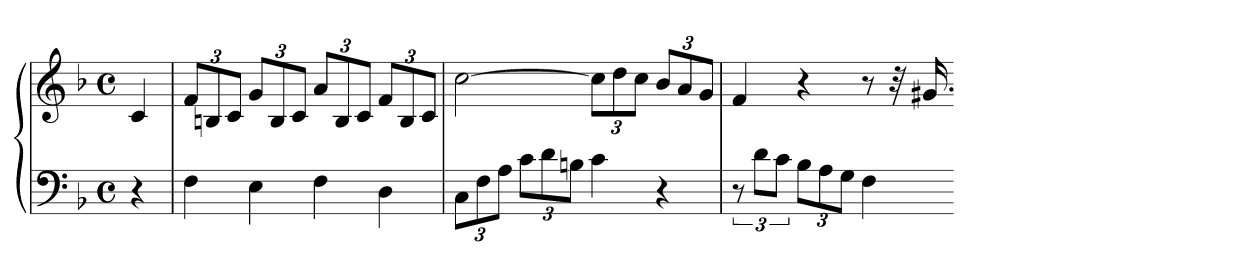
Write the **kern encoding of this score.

**kern	**kern
*part1	*part1
*staff2	*staff1
*clefF4	*clefG2
*k[b-]	*k[b-]
*F:	*F:
*M4/4	*M4/4
*met(c)	*met(c)
=	=
4r	4c
=12	=12
4F	12fL
.	12Bn
.	12cJ
4E	12gL
.	12B
.	12cJ
4F	12aL
.	12B
.	12cJ
4D	12fL
.	12B
.	12cJ
=13	=13
12CL	[2cc
12F	.
12AJ	.
12cL	.
12d	.
12BnJ	.
4c	12ccL]
.	12dd
.	12ccJ
4r	12b-L
.	12a
.	12gJ
=14	=14
12r	4f
12dL	.
12cJ	.
12B-L	4r
12A	.
12GJ	.
4F	8r
.	32r
.	16.g#X
=-	=-
*-	*-
